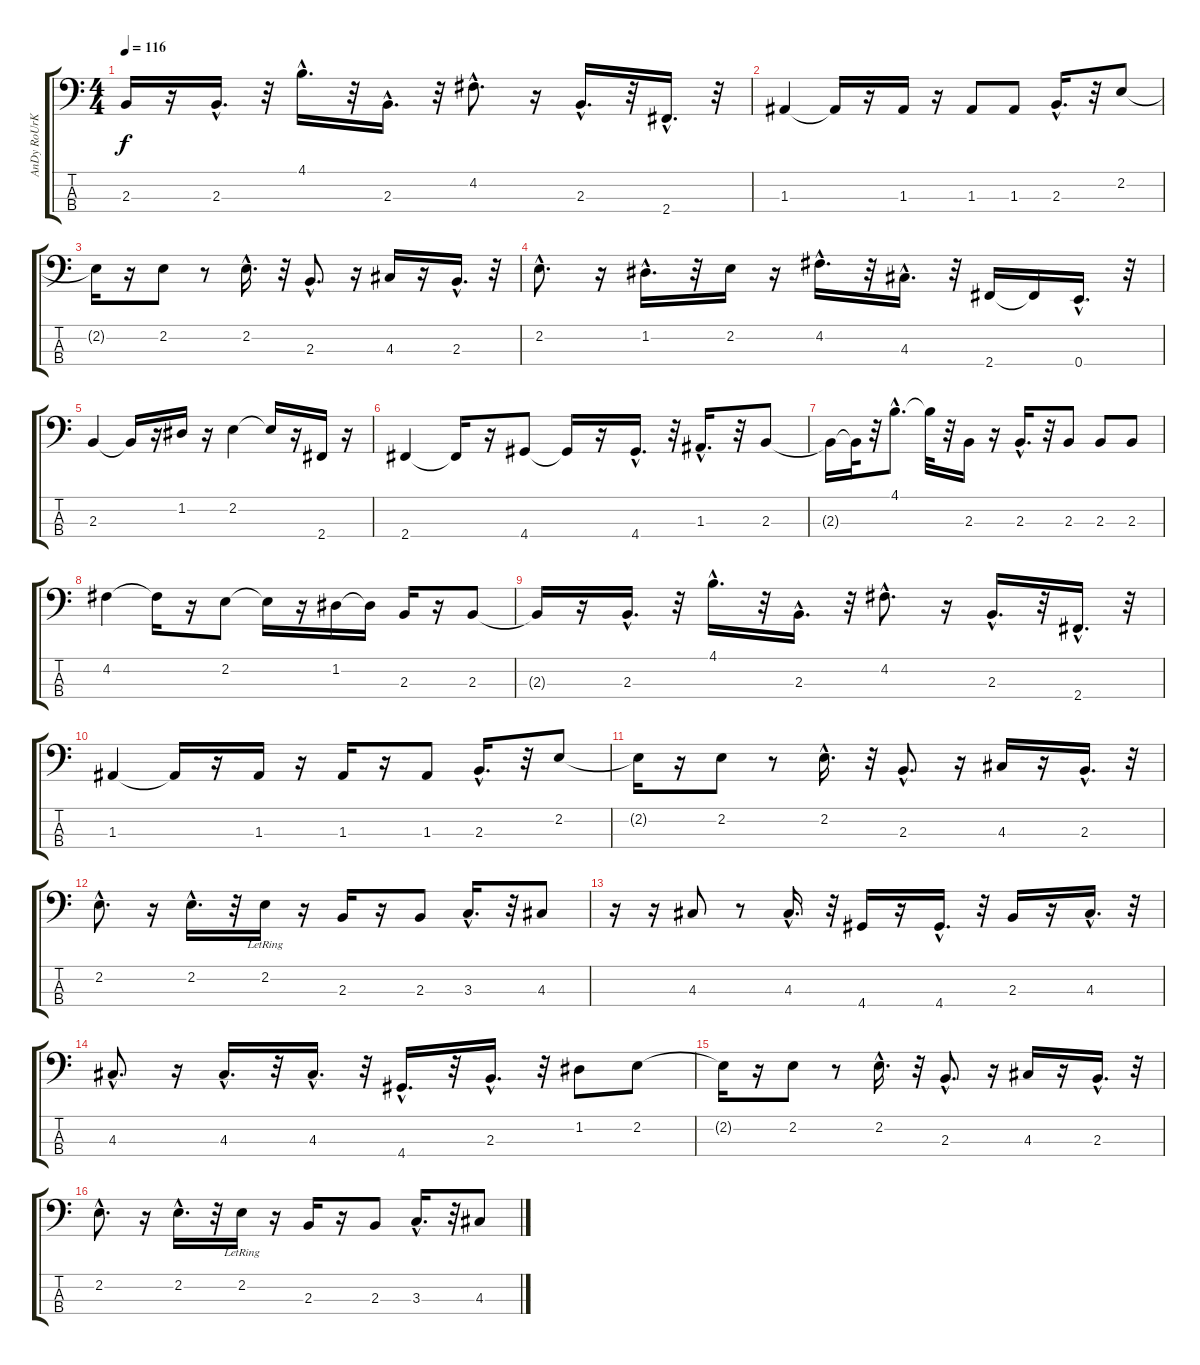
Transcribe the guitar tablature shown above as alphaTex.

\track ("AnDy RoUrKe" "AnDy RoUrK") {instrument electricbasspick}
\staff {score tabs}
\tuning (G2 D2 A1 E1) {hide}
\ts (4 4)
\tempo 116
\clef f4
\ks c
2.3{t}.16{dy f} r.16 2.3{hac}.16{d} r.32 4.1{hac}.16{d} r.32 2.3{hac}.16{d} r.32 4.2{hac}.8{d} r.16 2.3{hac}.16{d} r.32 2.4{hac}.16{d} r.32 |
1.3.4 1.3{t}.16 r.16 1.3.16 r.16 1.3.8 1.3.8 2.3{hac}.16{d} r.32 2.2.8 |
2.2{t}.16 r.16 2.2.8 r.8 2.2{hac}.16{d} r.32 2.3{hac}.8{d} r.16 4.3.16 r.16 2.3{hac}.16{d} r.32 |
2.2{hac}.8{d} r.16 1.2{hac}.16{d} r.32 2.2.16 r.16 4.2{hac}.16{d} r.32 4.3{hac}.16{d} r.32 2.4.16 2.4{t}.16 0.4{hac}.16{d} r.32 |
2.3.4 2.3{t}.16 r.16 1.2.16 r.16 2.2.4 2.2{t}.16 r.16 2.4.16 r.16 |
2.4.4 2.4{t}.16 r.16 4.4.8 4.4{t}.16 r.16 4.4{hac}.16{d} r.32 1.3{hac}.16{d} r.32 2.3.8 |
2.3{t}.16 2.3{t}.32 r.32 4.1{hac}.8{d} 4.1{t}.32 r.32 2.3.16 r.16 2.3{hac}.16{d} r.32 2.3.8 2.3.8 2.3.8 |
4.2.4 4.2{t}.16 r.16 2.2.8 2.2{t}.16 r.16 1.2.16 1.2{t}.16 2.3.16 r.16 2.3.8 |
2.3{t}.16 r.16 2.3{hac}.16{d} r.32 4.1{hac}.16{d} r.32 2.3{hac}.16{d} r.32 4.2{hac}.8{d} r.16 2.3{hac}.16{d} r.32 2.4{hac}.16{d} r.32 |
1.3.4 1.3{t}.16 r.16 1.3.16 r.16 1.3.16 r.16 1.3.8 2.3{hac}.16{d} r.32 2.2.8 |
2.2{t}.16 r.16 2.2.8 r.8 2.2{hac}.16{d} r.32 2.3{hac}.8{d} r.16 4.3.16 r.16 2.3{hac}.16{d} r.32 |
2.2{hac}.8{d} r.16 2.2{hac}.16{d} r.32 2.2{lr}.16 r.16 2.3.16 r.16 2.3.8 3.3{hac}.16{d} r.32 4.3.8 |
r.16 r.16 4.3.8 r.8 4.3{hac}.16{d} r.32 4.4.16 r.16 4.4{hac}.16{d} r.32 2.3.16 r.16 4.3{hac}.16{d} r.32 |
4.3{hac}.8{d} r.16 4.3{hac}.16{d} r.32 4.3{hac}.16{d} r.32 4.4{hac}.16{d} r.32 2.3{hac}.16{d} r.32 1.2.8 2.2.8 |
2.2{t}.16 r.16 2.2.8 r.8 2.2{hac}.16{d} r.32 2.3{hac}.8{d} r.16 4.3.16 r.16 2.3{hac}.16{d} r.32 |
2.2{hac}.8{d} r.16 2.2{hac}.16{d} r.32 2.2{lr}.16 r.16 2.3.16 r.16 2.3.8 3.3{hac}.16{d} r.32 4.3.8
